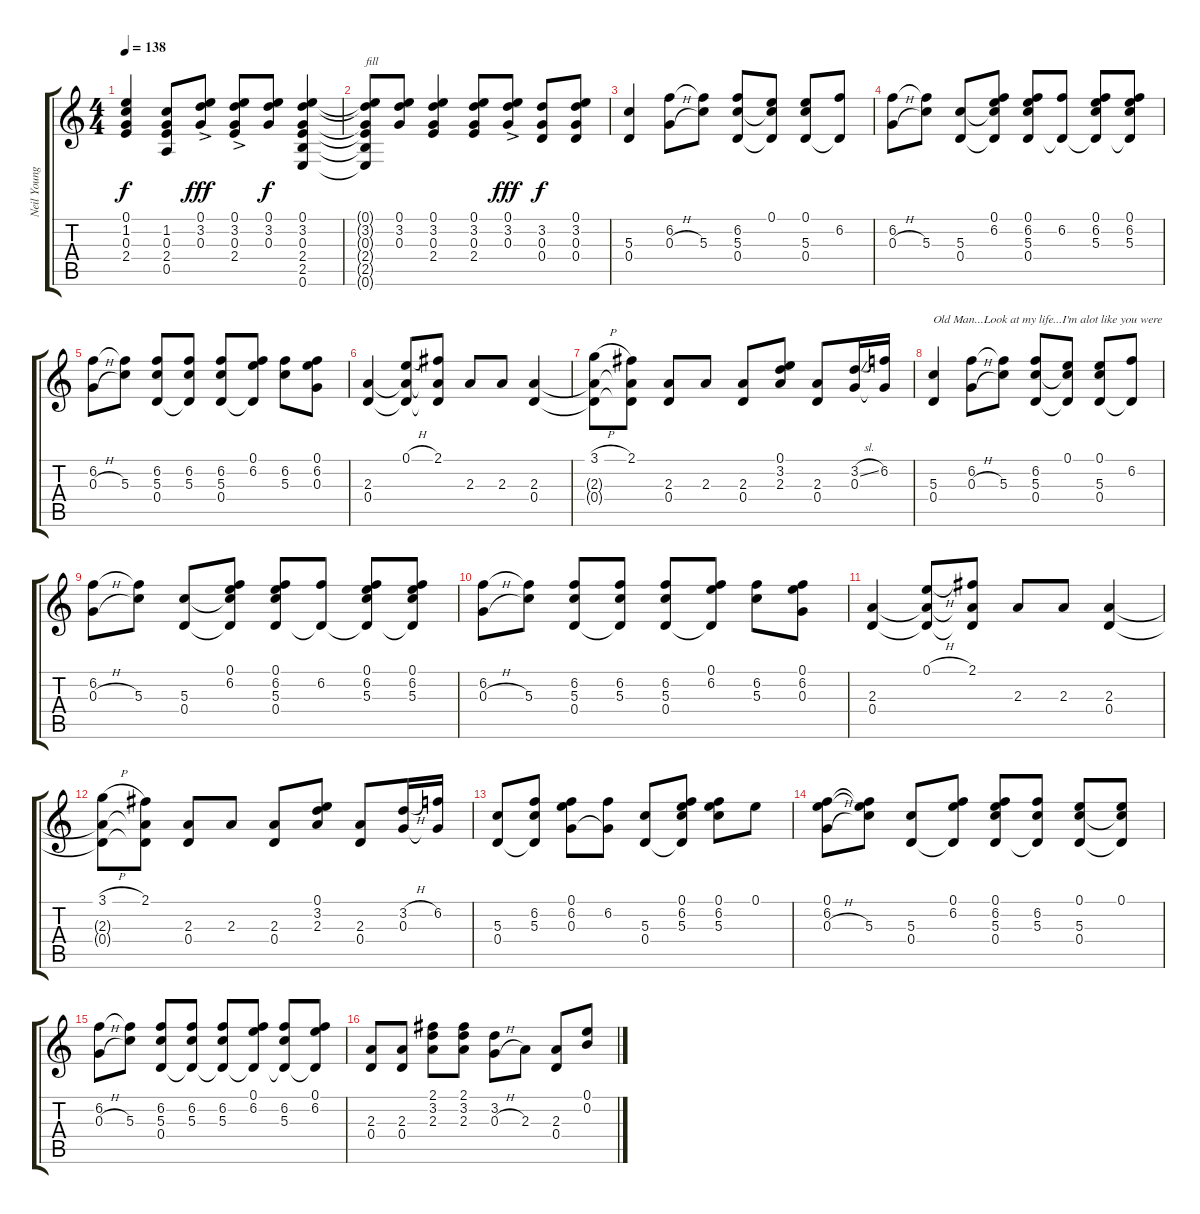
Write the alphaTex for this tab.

\track ("Neil Young Acoustic" "Neil Young") {instrument acousticguitarsteel}
\staff {score tabs}
\tuning (E4 B3 G3 D3 A2 E2) {hide}
\ts (4 4)
\tempo 138
\clef g2
\ks c
(0.1 1.2 0.3 2.4).4{dy f} (1.2 0.3 2.4 0.5).8 (0.1{ac} 3.2{ac} 0.3{ac}).8{dy fff} (0.1{ac} 3.2{ac} 0.3{ac} 2.4{ac}).8 (0.1 3.2 0.3).8{dy f} (0.1 3.2 0.3 2.4 2.5 0.6).4 |
(0.1{t} 3.2{t} 0.3{t} 2.4{t} 2.5{t} 0.6{t}).8{txt "fill"} (0.1 3.2 0.3).8 (0.1 3.2 0.3 2.4).4 (0.1 3.2 0.3 2.4).8 (0.1{ac} 3.2{ac} 0.3{ac}).8{dy fff} (3.2 0.3 0.4).8{dy f} (0.1 3.2 0.3 0.4).8 |
(5.3 0.4).4 (6.2 0.3{h}).8 (6.2{t} 5.3).8 (6.2 5.3 0.4).8 (0.1 5.3{t} 0.4{t}).8 (0.1 5.3 0.4).8 (6.2 0.4{t}).8 |
(6.2 0.3{h}).8 (6.2{t} 5.3).8 (5.3 0.4).8 (0.1 6.2 5.3{t} 0.4{t}).8 (0.1 6.2 5.3 0.4).8 (6.2 0.4{t}).8 (0.1 6.2 5.3 0.4{t}).8 (0.1 6.2 5.3 0.4{t}).8 |
(6.2 0.3{h}).8 (6.2{t} 5.3).8 (6.2 5.3 0.4).8 (6.2 5.3 0.4{t}).8 (6.2 5.3 0.4).8 (0.1 6.2 0.4{t}).8 (6.2 5.3).8 (0.1 6.2 0.3).8 |
(2.3 0.4).4 (0.1{h} 2.3{t} 0.4{t}).8 (2.1 2.3{t} 0.4{t}).8 2.3.8 2.3.8 (2.3 0.4).4 |
(3.1{h} 2.3{t} 0.4{t}).8 (2.1 2.3{t} 0.4{t}).8 (2.3 0.4).8 2.3.8 (2.3 0.4).8 (0.1 3.2 2.3).8 (2.3 0.4).8 (3.2{sl} 0.3).16 (6.2 0.3{t}).16 |
(5.3 0.4).4{txt "Old Man...Look at my life...I'm alot like you were"} (6.2 0.3{h}).8 (6.2{t} 5.3).8 (6.2 5.3 0.4).8 (0.1 5.3{t} 0.4{t}).8 (0.1 5.3 0.4).8 (6.2 0.4{t}).8 |
(6.2 0.3{h}).8 (6.2{t} 5.3).8 (5.3 0.4).8 (0.1 6.2 5.3{t} 0.4{t}).8 (0.1 6.2 5.3 0.4).8 (6.2 0.4{t}).8 (0.1 6.2 5.3 0.4{t}).8 (0.1 6.2 5.3 0.4{t}).8 |
(6.2 0.3{h}).8 (6.2{t} 5.3).8 (6.2 5.3 0.4).8 (6.2 5.3 0.4{t}).8 (6.2 5.3 0.4).8 (0.1 6.2 0.4{t}).8 (6.2 5.3).8 (0.1 6.2 0.3).8 |
(2.3 0.4).4 (0.1{h} 2.3{t} 0.4{t}).8 (2.1 2.3{t} 0.4{t}).8 2.3.8 2.3.8 (2.3 0.4).4 |
(3.1{h} 2.3{t} 0.4{t}).8 (2.1 2.3{t} 0.4{t}).8 (2.3 0.4).8 2.3.8 (2.3 0.4).8 (0.1 3.2 2.3).8 (2.3 0.4).8 (3.2{h} 0.3).16 (6.2 0.3{t}).16 |
(5.3 0.4).8 (6.2 5.3 0.4{t}).8 (0.1 6.2 0.3).8 (6.2 0.3{t}).8 (5.3 0.4).8 (0.1 6.2 5.3 0.4{t}).8 (0.1 6.2 5.3).8 0.1.8 |
(0.1 6.2 0.3{h}).8 (0.1{t} 6.2{t} 5.3).8 (5.3 0.4).8 (0.1 6.2 0.4{t}).8 (0.1 6.2 5.3 0.4).8 (6.2 5.3 0.4{t}).8 (0.1 5.3 0.4).8 (0.1 5.3{t} 0.4{t}).8 |
(6.2 0.3{h}).8 (6.2{t} 5.3).8 (6.2 5.3 0.4).8 (6.2 5.3 0.4{t}).8 (6.2 5.3 0.4{t}).8 (0.1 6.2 0.4{t}).8 (6.2 5.3 0.4{t}).8 (0.1 6.2 0.4{t}).8 |
(2.3 0.4).8 (2.3 0.4).8 (2.1 3.2 2.3).8 (2.1 3.2 2.3).8 (3.2 0.3{h}).8 2.3.8 (2.3 0.4).8 (0.1 0.2).8
